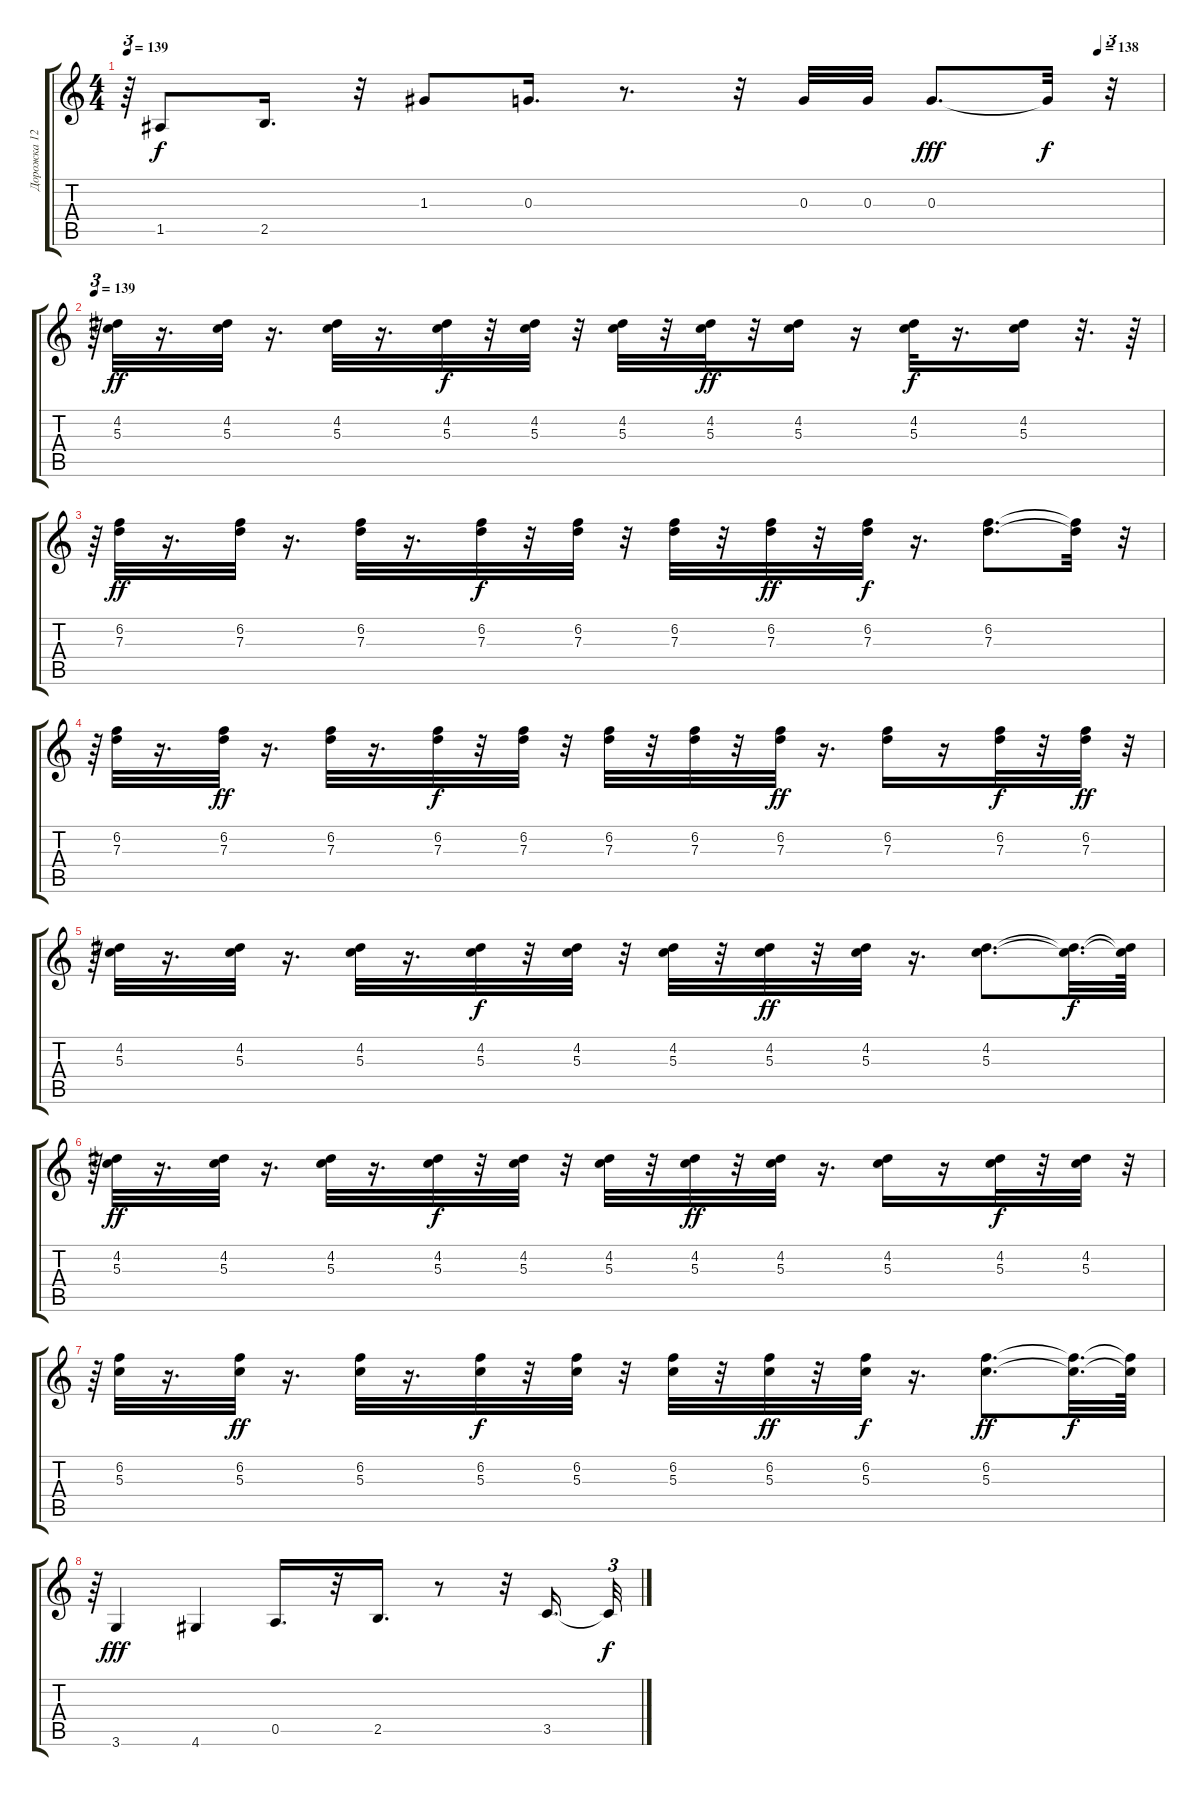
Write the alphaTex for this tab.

\track ("Дорожка 12" "Дорожка 12") {instrument distortionguitar}
\staff {score tabs}
\tuning (E4 B3 G3 D3 A2 E2) {hide}
\ts (4 4)
\tempo 139
\tempo (138 0.9375)
\clef g2
\ks c
r.64{tu (3 2) dy f} 1.5.8 2.5.16{d} r.32 1.3.8 0.3.16{d} r.8{d} r.32 0.3.32 0.3.32 0.3.8{d dy fff} 0.3{t}.32{dy f} r.32{tu (3 2)} |
\tempo 139
r.64{tu (3 2)} (4.2 5.3).32{dy ff} r.16{d} (4.2 5.3).32 r.16{d} (4.2 5.3).32 r.16{d} (4.2 5.3).32{dy f} r.32 (4.2 5.3).32 r.32 (4.2 5.3).32 r.32 (4.2 5.3).32{dy ff} r.32 (4.2 5.3).16 r.16 (4.2 5.3).32{dy f} r.16{d} (4.2 5.3).16 r.32{d} r.64 |
r.64{tu (3 2)} (6.2 7.3).32{dy ff} r.16{d} (6.2 7.3).32 r.16{d} (6.2 7.3).32 r.16{d} (6.2 7.3).32{dy f} r.32 (6.2 7.3).32 r.32 (6.2 7.3).32 r.32 (6.2 7.3).32{dy ff} r.32 (6.2 7.3).32{dy f} r.16{d} (6.2 7.3).8{d} (6.2{t} 7.3{t}).32 r.32{tu (3 2)} |
r.64{tu (3 2)} (6.2 7.3).32 r.16{d} (6.2 7.3).32{dy ff} r.16{d} (6.2 7.3).32 r.16{d} (6.2 7.3).32{dy f} r.32 (6.2 7.3).32 r.32 (6.2 7.3).32 r.32 (6.2 7.3).32 r.32 (6.2 7.3).32{dy ff} r.16{d} (6.2 7.3).16 r.16 (6.2 7.3).32{dy f} r.32 (6.2 7.3).32{dy ff} r.32{tu (3 2)} |
r.64{tu (3 2)} (4.2 5.3).32 r.16{d} (4.2 5.3).32 r.16{d} (4.2 5.3).32 r.16{d} (4.2 5.3).32{dy f} r.32 (4.2 5.3).32 r.32 (4.2 5.3).32 r.32 (4.2 5.3).32{dy ff} r.32 (4.2 5.3).32 r.16{d} (4.2 5.3).8{d} (4.2{t} 5.3{t}).32{d dy f} (4.2{t} 5.3{t}).64 |
r.64{tu (3 2)} (4.2 5.3).32{dy ff} r.16{d} (4.2 5.3).32 r.16{d} (4.2 5.3).32 r.16{d} (4.2 5.3).32{dy f} r.32 (4.2 5.3).32 r.32 (4.2 5.3).32 r.32 (4.2 5.3).32{dy ff} r.32 (4.2 5.3).32 r.16{d} (4.2 5.3).16 r.16 (4.2 5.3).32{dy f} r.32 (4.2 5.3).32 r.32{tu (3 2)} |
r.64{tu (3 2)} (6.2 5.3).32 r.16{d} (6.2 5.3).32{dy ff} r.16{d} (6.2 5.3).32 r.16{d} (6.2 5.3).32{dy f} r.32 (6.2 5.3).32 r.32 (6.2 5.3).32 r.32 (6.2 5.3).32{dy ff} r.32 (6.2 5.3).32{dy f} r.16{d} (6.2 5.3).8{d dy ff} (6.2{t} 5.3{t}).32{d dy f} (6.2{t} 5.3{t}).64 |
r.64{tu (3 2)} 3.6.4{dy fff} 4.6.4 0.5.16{d} r.32 2.5.16{d} r.8 r.32 3.5.16{d} 3.5{t}.32{tu (3 2) dy f}
